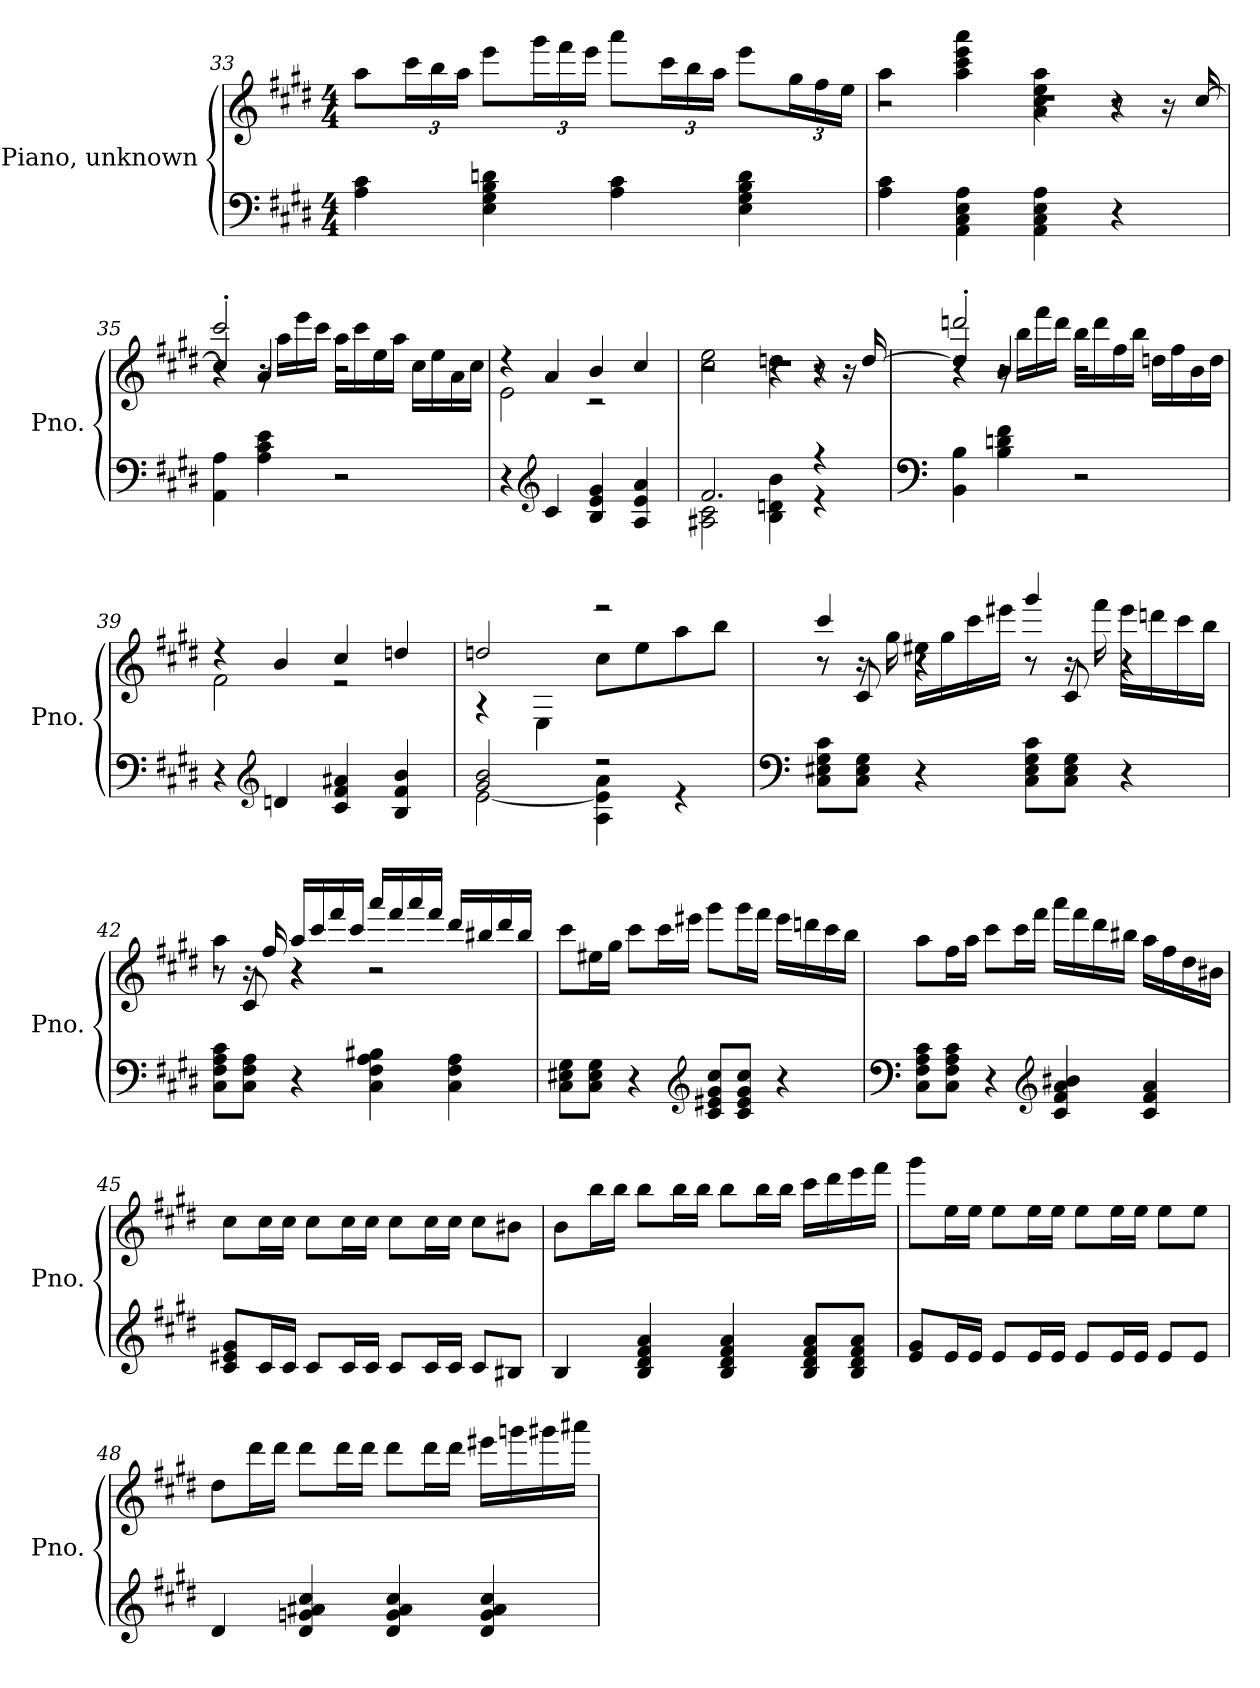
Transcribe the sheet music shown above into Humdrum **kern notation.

**kern	**kern
*part1	*part1
*staff2	*staff1
*I"Piano, unknown	*
*I'Pno.	*
!!LO:LB:g=z
*clefF4	*clefG2
*k[f#c#g#d#]	*k[f#c#g#d#]
*M4/4	*M4/4
=33	=33
4A\ 4c#\	8aa\L
*	*Xbrackettup
.	24ccc#\L
.	24bb\
.	24aa\JJ
4E\ 4G#\ 4B\ 4dn\	8eee\L
.	24ggg#\L
.	24fff#\
.	24eee\JJ
4A\ 4c#\	8aaa\L
.	24ccc#\L
.	24bb\
.	24aa\JJ
4E\ 4G#\ 4B\ 4d\	8eee\L
.	24gg#\L
.	24ff#\
.	24ee\JJ
=34	=34
*	*^
*	*	*^
4A\ 4c#\	1r	4aa\	2r
4AA\ 4C#\ 4E\ 4A\	.	4aa\ 4ccc#\ 4eee\ 4aaa\	.
4AA\ 4C#\ 4E\ 4A\	.	4a\ 4cc#\ 4ee\ 4aa\	4r
4r	.	4r	8r
.	.	.	16r
.	.	.	[16cc#/
!!LO:LB:g=z	!!	!!
=35	=35	=35	=35
4AA\ 4A\	2ccc#'/	4r	4cc#/]
4A\ 4c#\ 4e\	.	16r	4a/
.	.	16aa\LL	.
.	.	16eee\	.
.	.	16ccc#\JJ	.
2r	2r	16aa\LL	2r
.	.	16ccc#\	.
.	.	16ee\	.
.	.	16aa\JJ	.
.	.	16cc#\LL	.
.	.	16ee\	.
.	.	16a\	.
.	.	16cc#\JJ	.
*	*	*v	*v
=36	=36	=36
4r	4r	2e\
*clefG2	*	*
4c#/	4a/	.
4B/ 4e/ 4g#/	4b/	2r
4A/ 4e/ 4a/	4cc#/	.
=37	=37	=37
*^	*	*^
2.f#/	2A#X\ 2c#\	1r	2cc#\ 2ee\	2r
.	4B\ 4dn\ 4b\	.	4ddn\	4r
4r	4r	.	4r	8r
.	.	.	.	16r
.	.	.	.	[16dd/
*v	*v	*	*	*
!!LO:LB:g=z	!!	!!
=38	=38	=38	=38
*clefF4	*	*	*
4BB\ 4B\	2dddn'/	4r	4dd/]
4B\ 4dn\ 4f#\	.	16r	4b/
.	.	16bb\LL	.
.	.	16fff#\	.
.	.	16ddd\JJ	.
2r	2r	16bb\LL	2r
.	.	16ddd\	.
.	.	16ff#\	.
.	.	16bb\JJ	.
.	.	16ddn\LL	.
.	.	16ff#\	.
.	.	16b\	.
.	.	16dd\JJ	.
*	*	*v	*v
=39	=39	=39
4r	4r	2f#\
*clefG2	*	*
4dn/	4b/	.
4c#/ 4f#/ 4a#X/	4cc#/	2r
4B/ 4f#/ 4b/	4ddn/	.
=40	=40	=40
*^	*	*
2g#/ 2b/	[2e\	2ddn/	4r
.	.	.	4E\
2r	4A\ 4e\] 4a\	2r	8cc#\L
.	.	.	8ee\
.	4r	.	8aa\
.	.	.	8bb\J
*v	*v	*	*
*	*v	*v
!!LO:PB:g=z
=41	=41
*clefF4	*
*	*^
*	*	*^
8C#\ 8E#X\ 8G#\ 8c#\L	4ccc#/	8r	8r
8C#\ 8E#\ 8G#\J	.	16r	8c#/
.	.	16gg#\	.
4r	4r	16ee#X\LL	4r
.	.	16gg#\	.
.	.	16ccc#\	.
.	.	16eee#X\JJ	.
8C#\ 8E#\ 8G#\ 8c#\L	4ggg#/	8r	8r
8C#\ 8E#\ 8G#\J	.	16r	8c#/
.	.	16fff#\	.
4r	4r	16eee#\LL	4r
.	.	16dddn\	.
.	.	16ccc#\	.
.	.	16bb\JJ	.
=42	=42	=42	=42
8C#\ 8F#\ 8A\ 8c#\L	8r	4aa\	8r
8C#\ 8F#\ 8A\J	16r	.	8c#/
.	16ff#/	.	.
4r	16aa/LL	4r	4r
.	16ccc#/	.	.
.	16fff#/	.	.
.	16ccc#/JJ	.	.
4C#\ 4F#\ 4A\ 4B#X\	16aaa/LL	2r	2r
.	16fff#/	.	.
.	16aaa/	.	.
.	16fff#/JJ	.	.
4C#\ 4F#\ 4A\	16ddd#/LL	.	.
.	16bb#X/	.	.
.	16ddd#/	.	.
.	16bb#/JJ	.	.
*	*v	*v	*v
!!LO:LB:g=z
=43	=43
8C#\ 8E#X\ 8G#\L	8ccc#\L
8C#\ 8E#\ 8G#\J	16ee#X\L
.	16gg#\JJ
4r	8ccc#\L
.	16ccc#\L
.	16eee#X\JJ
*clefG2	*
8c#/ 8e#X/ 8g#/ 8cc#/L	8ggg#\L
8c#/ 8e#/ 8g#/ 8cc#/J	16ggg#\L
.	16fff#\JJ
4r	16eee#\LL
.	16dddn\
.	16ccc#\
.	16bb\JJ
=44	=44
*clefF4	*
8C#\ 8F#\ 8A\ 8c#\L	8aa\L
8C#\ 8F#\ 8A\ 8c#\J	16ff#\L
.	16aa\JJ
4r	8ccc#\L
.	16ccc#\L
.	16fff#\JJ
*clefG2	*
4c#/ 4f#/ 4a/ 4b#X/	16aaa\LL
.	16fff#\
.	16ddd#\
.	16bb#X\JJ
4c#/ 4f#/ 4a/	16aa\LL
.	16ff#\
.	16dd#\
.	16b#X\JJ
!!LO:LB:g=z
=45	=45
8c#/ 8e#X/ 8g#/L	8cc#\L
16c#/L	16cc#\L
16c#/JJ	16cc#\JJ
8c#/L	8cc#\L
16c#/L	16cc#\L
16c#/JJ	16cc#\JJ
8c#/L	8cc#\L
16c#/L	16cc#\L
16c#/JJ	16cc#\JJ
8c#/L	8cc#\L
8B#X/J	8b#X\J
=46	=46
4B/	8b\L
.	16bb\L
.	16bb\JJ
4B/ 4d#/ 4f#/ 4a/	8bb\L
.	16bb\L
.	16bb\JJ
4B/ 4d#/ 4f#/ 4a/	8bb\L
.	16bb\L
.	16bb\JJ
8B/ 8d#/ 8f#/ 8a/L	16ccc#\LL
.	16ddd#\
8B/ 8d#/ 8f#/ 8a/J	16eee\
.	16fff#\JJ
!!LO:LB:g=z
=47	=47
8e/ 8g#/L	8ggg#\L
16e/L	16ee\L
16e/JJ	16ee\JJ
8e/L	8ee\L
16e/L	16ee\L
16e/JJ	16ee\JJ
8e/L	8ee\L
16e/L	16ee\L
16e/JJ	16ee\JJ
8e/L	8ee\L
8e/J	8ee\J
=48	=48
4d#/	8dd#\L
.	16ddd#\L
.	16ddd#\JJ
4d#/ 4gn/ 4a#X/ 4cc#/	8ddd#\L
.	16ddd#\L
.	16ddd#\JJ
4d#/ 4g/ 4a#/ 4cc#/	8ddd#\L
.	16ddd#\L
.	16ddd#\JJ
4d#/ 4g/ 4a#/ 4cc#/	16eee#X\LL
.	16gggn\
.	16ggg#X\
.	16aaa#X\JJ
=	=
*-	*-
